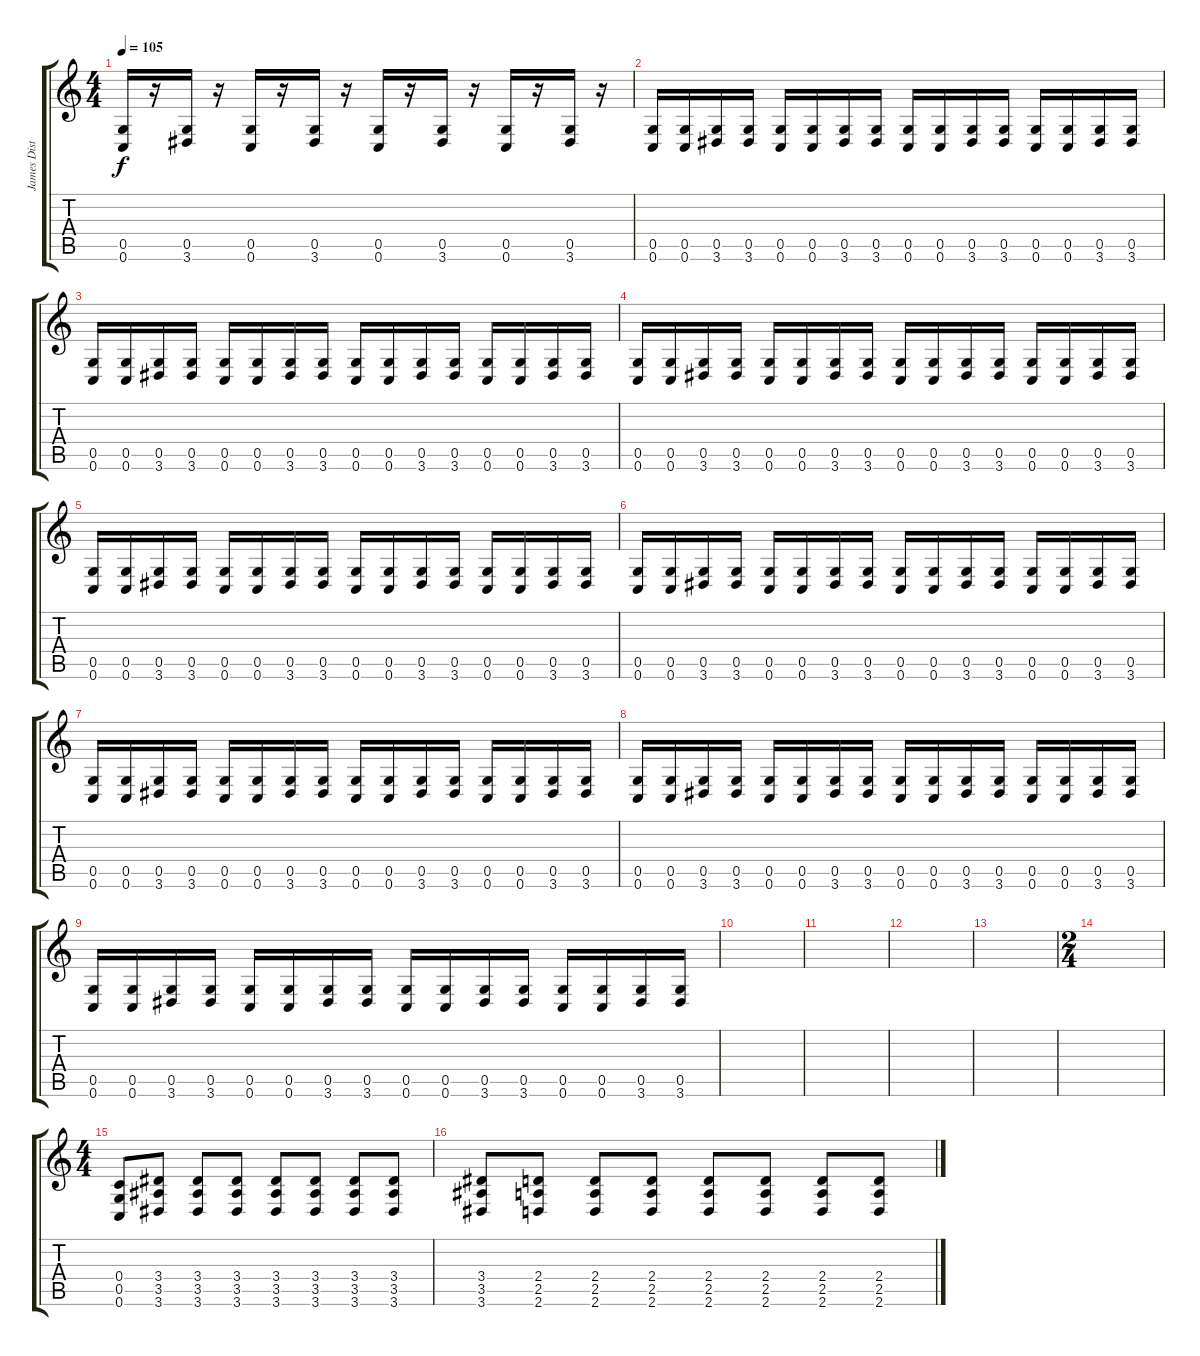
\track ("James Distortion" "James Dist") {instrument distortionguitar}
\staff {score tabs}
\tuning (D4 A3 F3 C3 G2 C2) {hide}
\ts (4 4)
\tempo 105
\clef g2
\ks c
(0.5 0.6).16{dy f} r.16 (0.5 3.6).16 r.16 (0.5 0.6).16 r.16 (0.5 3.6).16 r.16 (0.5 0.6).16 r.16 (0.5 3.6).16 r.16 (0.5 0.6).16 r.16 (0.5 3.6).16 r.16 |
(0.5 0.6).16 (0.5 0.6).16 (0.5 3.6).16 (0.5 3.6).16 (0.5 0.6).16 (0.5 0.6).16 (0.5 3.6).16 (0.5 3.6).16 (0.5 0.6).16 (0.5 0.6).16 (0.5 3.6).16 (0.5 3.6).16 (0.5 0.6).16 (0.5 0.6).16 (0.5 3.6).16 (0.5 3.6).16 |
(0.5 0.6).16 (0.5 0.6).16 (0.5 3.6).16 (0.5 3.6).16 (0.5 0.6).16 (0.5 0.6).16 (0.5 3.6).16 (0.5 3.6).16 (0.5 0.6).16 (0.5 0.6).16 (0.5 3.6).16 (0.5 3.6).16 (0.5 0.6).16 (0.5 0.6).16 (0.5 3.6).16 (0.5 3.6).16 |
(0.5 0.6).16 (0.5 0.6).16 (0.5 3.6).16 (0.5 3.6).16 (0.5 0.6).16 (0.5 0.6).16 (0.5 3.6).16 (0.5 3.6).16 (0.5 0.6).16 (0.5 0.6).16 (0.5 3.6).16 (0.5 3.6).16 (0.5 0.6).16 (0.5 0.6).16 (0.5 3.6).16 (0.5 3.6).16 |
(0.5 0.6).16 (0.5 0.6).16 (0.5 3.6).16 (0.5 3.6).16 (0.5 0.6).16 (0.5 0.6).16 (0.5 3.6).16 (0.5 3.6).16 (0.5 0.6).16 (0.5 0.6).16 (0.5 3.6).16 (0.5 3.6).16 (0.5 0.6).16 (0.5 0.6).16 (0.5 3.6).16 (0.5 3.6).16 |
(0.5 0.6).16 (0.5 0.6).16 (0.5 3.6).16 (0.5 3.6).16 (0.5 0.6).16 (0.5 0.6).16 (0.5 3.6).16 (0.5 3.6).16 (0.5 0.6).16 (0.5 0.6).16 (0.5 3.6).16 (0.5 3.6).16 (0.5 0.6).16 (0.5 0.6).16 (0.5 3.6).16 (0.5 3.6).16 |
(0.5 0.6).16 (0.5 0.6).16 (0.5 3.6).16 (0.5 3.6).16 (0.5 0.6).16 (0.5 0.6).16 (0.5 3.6).16 (0.5 3.6).16 (0.5 0.6).16 (0.5 0.6).16 (0.5 3.6).16 (0.5 3.6).16 (0.5 0.6).16 (0.5 0.6).16 (0.5 3.6).16 (0.5 3.6).16 |
(0.5 0.6).16 (0.5 0.6).16 (0.5 3.6).16 (0.5 3.6).16 (0.5 0.6).16 (0.5 0.6).16 (0.5 3.6).16 (0.5 3.6).16 (0.5 0.6).16 (0.5 0.6).16 (0.5 3.6).16 (0.5 3.6).16 (0.5 0.6).16 (0.5 0.6).16 (0.5 3.6).16 (0.5 3.6).16 |
(0.5 0.6).16 (0.5 0.6).16 (0.5 3.6).16 (0.5 3.6).16 (0.5 0.6).16 (0.5 0.6).16 (0.5 3.6).16 (0.5 3.6).16 (0.5 0.6).16 (0.5 0.6).16 (0.5 3.6).16 (0.5 3.6).16 (0.5 0.6).16 (0.5 0.6).16 (0.5 3.6).16 (0.5 3.6).16 |
|
|
|
|
\ts (2 4)
|
\ts (4 4)
(0.4 0.5 0.6).8 (3.4 3.5 3.6).8 (3.4 3.5 3.6).8 (3.4 3.5 3.6).8 (3.4 3.5 3.6).8 (3.4 3.5 3.6).8 (3.4 3.5 3.6).8 (3.4 3.5 3.6).8 |
(3.4 3.5 3.6).8 (2.4 2.5 2.6).8 (2.4 2.5 2.6).8 (2.4 2.5 2.6).8 (2.4 2.5 2.6).8 (2.4 2.5 2.6).8 (2.4 2.5 2.6).8 (2.4 2.5 2.6).8
